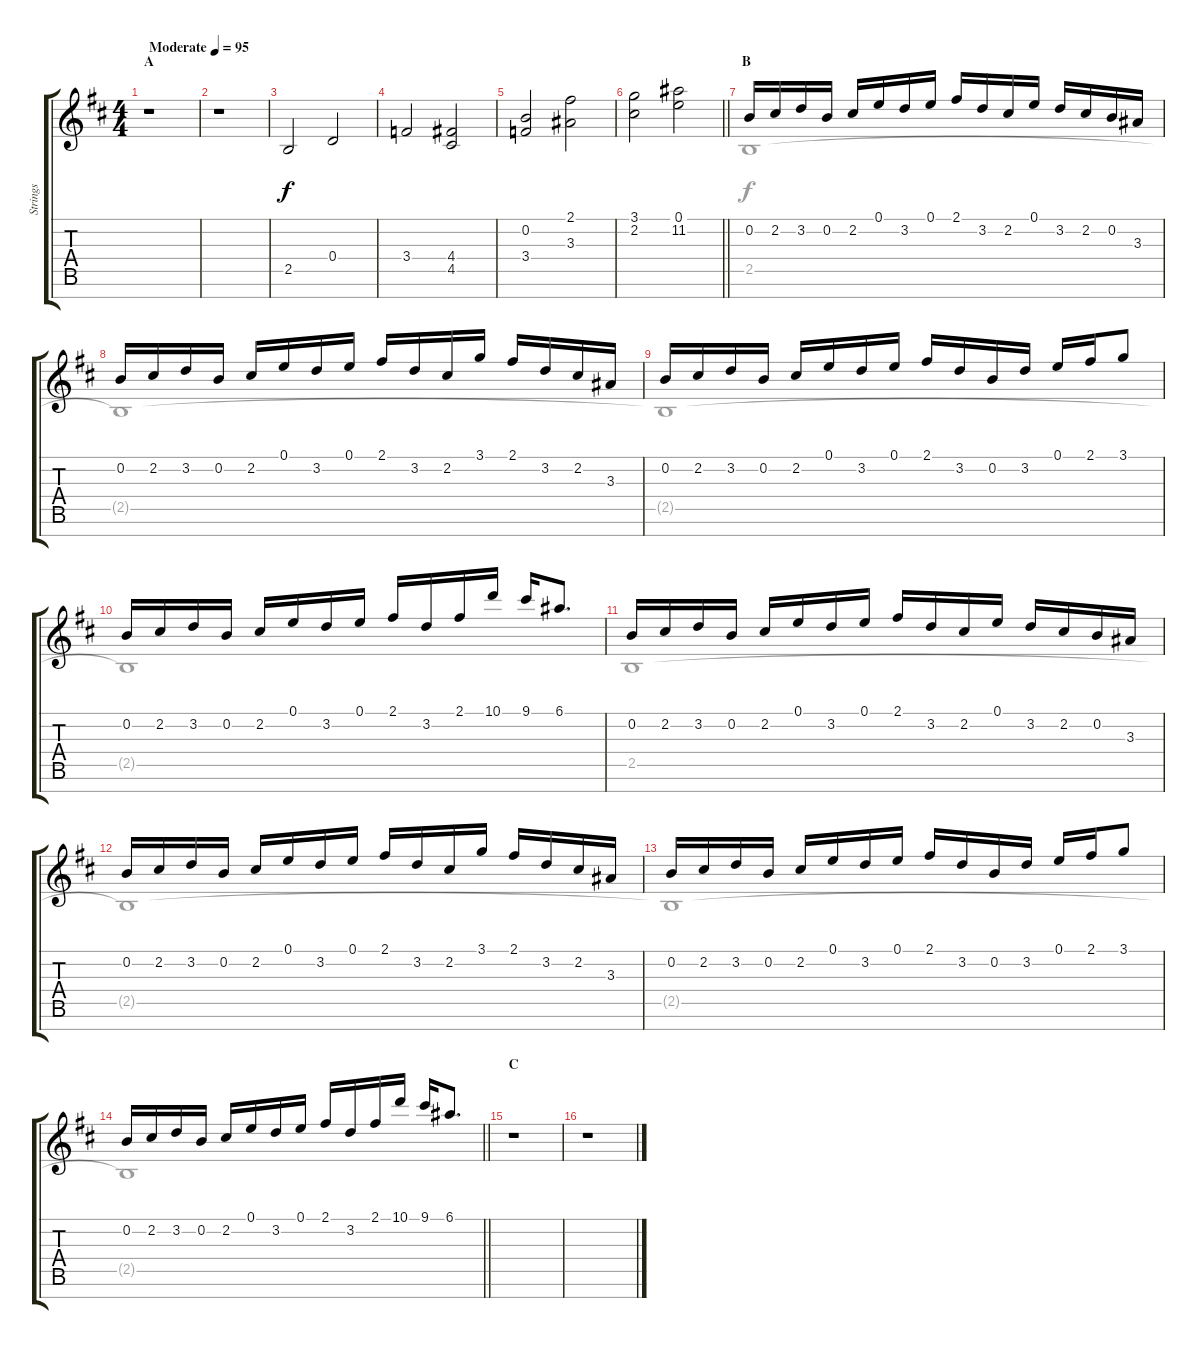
\track ("Strings" "Strings") {instrument stringensemble1}
\staff {score tabs}
\tuning (E5 B4 G4 D4 A3 E3 B2) {hide}
\voice
\ts (4 4)
\section ("" "A")
\tempo (95 "Moderate")
\clef g2
\ks d
r.1{dy f instrument stringensemble1} |
r.1 |
2.5.2 0.4.2 |
3.4.2 (4.4 4.5).2 |
(0.2 3.4).2 (2.1 3.3).2 |
\barLineRight lightlight
(3.1 2.2).2 (0.1 11.2).2 |
\section ("" "B")
0.2.16 2.2.16 3.2.16 0.2.16 2.2.16 0.1.16 3.2.16 0.1.16 2.1.16 3.2.16 2.2.16 0.1.16 3.2.16 2.2.16 0.2.16 3.3.16 |
0.2.16 2.2.16 3.2.16 0.2.16 2.2.16 0.1.16 3.2.16 0.1.16 2.1.16 3.2.16 2.2.16 3.1.16 2.1.16 3.2.16 2.2.16 3.3.16 |
0.2.16 2.2.16 3.2.16 0.2.16 2.2.16 0.1.16 3.2.16 0.1.16 2.1.16 3.2.16 0.2.16 3.2.16 0.1.16 2.1.16 3.1.8 |
0.2.16 2.2.16 3.2.16 0.2.16 2.2.16 0.1.16 3.2.16 0.1.16 2.1.16 3.2.16 2.1.16 10.1.16 9.1.16 6.1.8{d} |
0.2.16 2.2.16 3.2.16 0.2.16 2.2.16 0.1.16 3.2.16 0.1.16 2.1.16 3.2.16 2.2.16 0.1.16 3.2.16 2.2.16 0.2.16 3.3.16 |
0.2.16 2.2.16 3.2.16 0.2.16 2.2.16 0.1.16 3.2.16 0.1.16 2.1.16 3.2.16 2.2.16 3.1.16 2.1.16 3.2.16 2.2.16 3.3.16 |
0.2.16 2.2.16 3.2.16 0.2.16 2.2.16 0.1.16 3.2.16 0.1.16 2.1.16 3.2.16 0.2.16 3.2.16 0.1.16 2.1.16 3.1.8 |
\barLineRight lightlight
0.2.16 2.2.16 3.2.16 0.2.16 2.2.16 0.1.16 3.2.16 0.1.16 2.1.16 3.2.16 2.1.16 10.1.16 9.1.16 6.1.8{d} |
\section ("" "C")
r.1 |
r.1
\voice
\clef g2
\ottava regular
\simile none
\ks d
|
|
|
|
|
\barLineRight lightlight
|
2.5.1 |
2.5{t}.1 |
2.5{t}.1 |
2.5{t}.1 |
2.5.1 |
2.5{t}.1 |
2.5{t}.1 |
\barLineRight lightlight
2.5{t}.1 |
|
